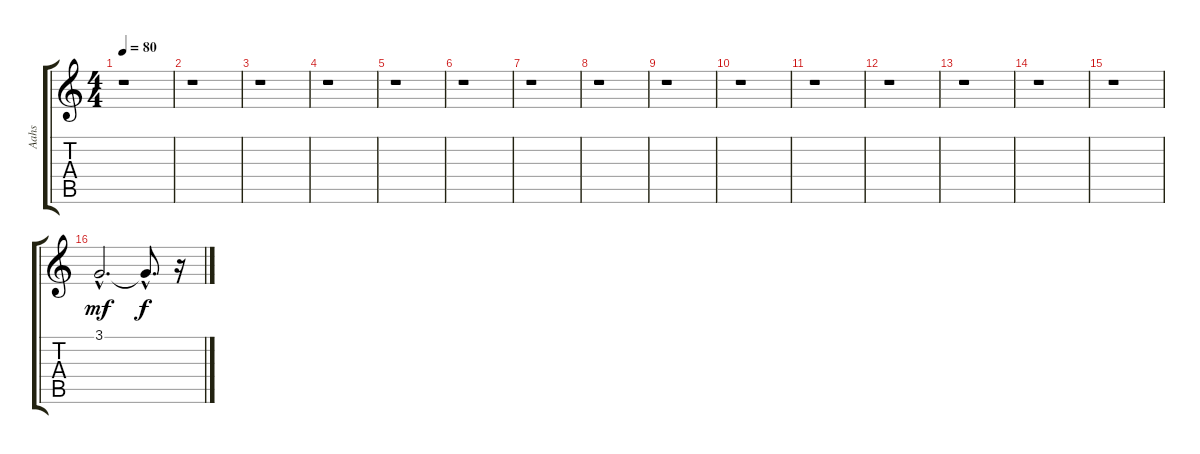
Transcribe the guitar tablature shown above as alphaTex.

\track ("Aahs" "Aahs") {instrument voiceoohs}
\staff {score tabs}
\tuning (E4 B3 G3 D3 A2 E2) {hide}
\ts (4 4)
\tempo 80
\clef g2
\ks c
r.1{dy f} |
r.1 |
r.1 |
r.1 |
r.1 |
r.1 |
r.1 |
r.1 |
r.1 |
r.1 |
r.1 |
r.1 |
r.1 |
r.1 |
r.1 |
3.1{hac}.2{d dy mf} 3.1{hac t}.8{d dy f} r.16
